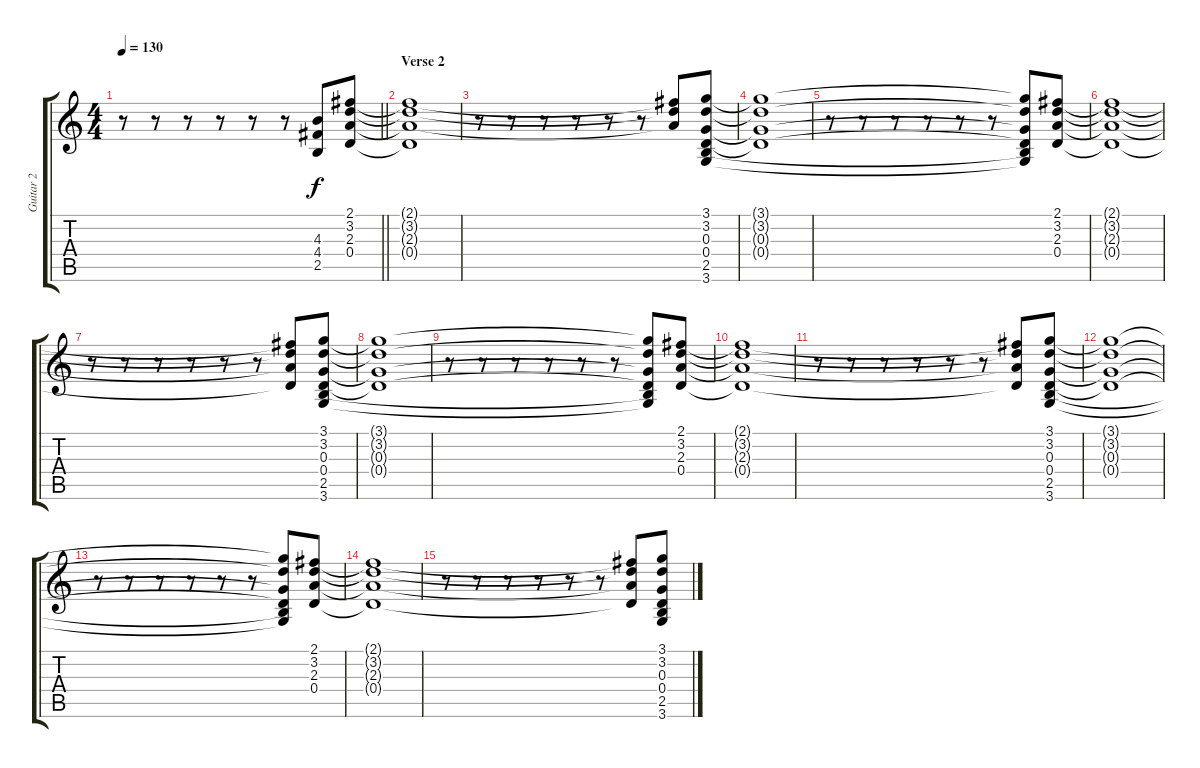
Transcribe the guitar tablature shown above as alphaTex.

\track ("Guitar 2" "Guitar 2") {mute instrument acousticguitarsteel}
\staff {score tabs}
\tuning (E4 B3 G3 D3 A2 E2) {hide}
\ts (4 4)
\tempo 130
\clef g2
\barLineRight lightlight
\ks c
r.8{dy f} r.8 r.8 r.8 r.8 r.8 (4.3{t} 4.4{t} 2.5{t}).8 (2.1 3.2 2.3 0.4).8 |
\section ("" "Verse 2")
(2.1{t} 3.2{t} 2.3{t} 0.4{t}).1 |
r.8 r.8 r.8 r.8 r.8 r.8 (2.1{t} 3.2{t} 2.3{t}).8 (3.1 3.2 0.3 0.4 2.5 3.6).8 |
(3.1{t} 3.2{t} 0.3{t} 0.4{t}).1 |
r.8 r.8 r.8 r.8 r.8 r.8 (3.1{t} 3.2{t} 0.3{t} 0.4{t} 2.5{t} 3.6{t}).8 (2.1 3.2 2.3 0.4).8 |
(2.1{t} 3.2{t} 2.3{t} 0.4{t}).1 |
r.8 r.8 r.8 r.8 r.8 r.8 (2.1{t} 3.2{t} 2.3{t} 0.4{t}).8 (3.1 3.2 0.3 0.4 2.5 3.6).8 |
(3.1{t} 3.2{t} 0.3{t} 0.4{t}).1 |
r.8 r.8 r.8 r.8 r.8 r.8 (3.1{t} 3.2{t} 0.3{t} 0.4{t} 2.5{t} 3.6{t}).8 (2.1 3.2 2.3 0.4).8 |
(2.1{t} 3.2{t} 2.3{t} 0.4{t}).1 |
r.8 r.8 r.8 r.8 r.8 r.8 (2.1{t} 3.2{t} 2.3{t} 0.4{t}).8 (3.1 3.2 0.3 0.4 2.5 3.6).8 |
(3.1{t} 3.2{t} 0.3{t} 0.4{t}).1 |
r.8 r.8 r.8 r.8 r.8 r.8 (3.1{t} 3.2{t} 0.3{t} 0.4{t} 2.5{t} 3.6{t}).8 (2.1 3.2 2.3 0.4).8 |
(2.1{t} 3.2{t} 2.3{t} 0.4{t}).1 |
r.8 r.8 r.8 r.8 r.8 r.8 (2.1{t} 3.2{t} 2.3{t} 0.4{t}).8 (3.1 3.2 0.3 0.4 2.5 3.6).8
